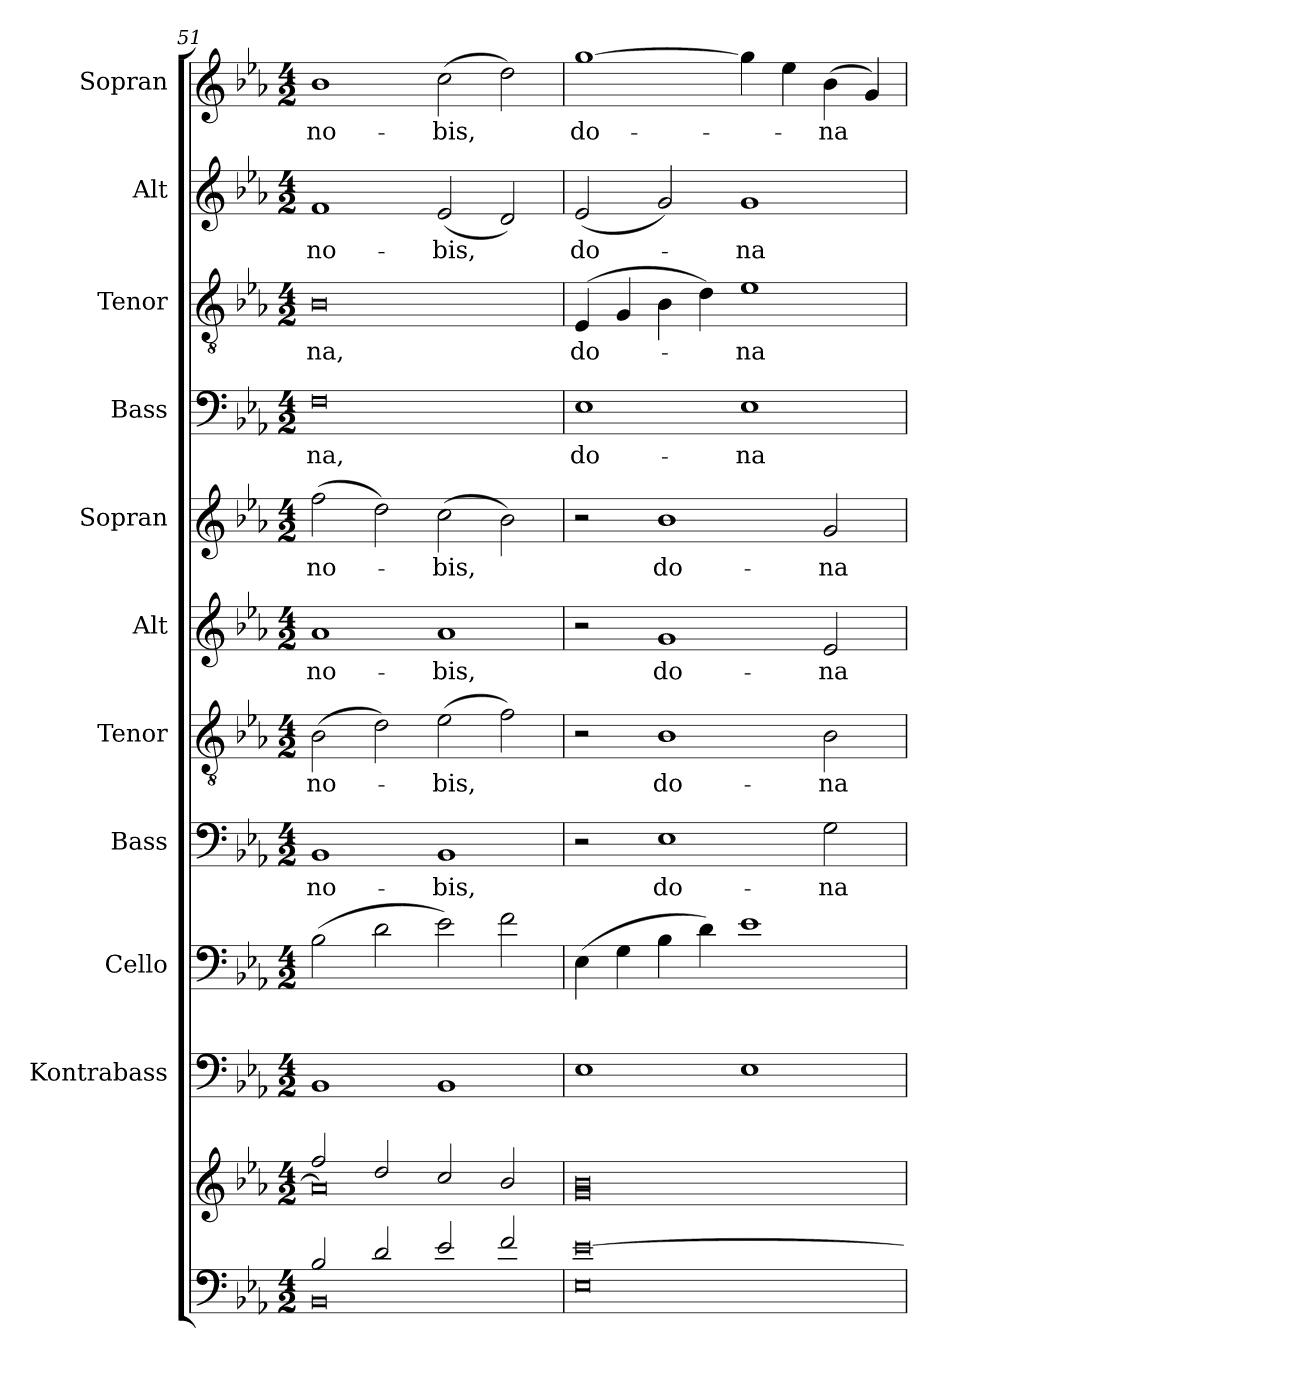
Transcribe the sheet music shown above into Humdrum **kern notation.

**kern	**kern	**kern	**kern	**kern	**text	**kern	**text	**kern	**text	**kern	**text	**kern	**text	**kern	**text	**kern	**text	**kern	**text
*part11	*part11	*part10	*part9	*part8	*part8	*part7	*part7	*part6	*part6	*part5	*part5	*part4	*part4	*part3	*part3	*part2	*part2	*part1	*part1
*staff12	*staff11	*staff10	*staff9	*staff8	*staff8	*staff7	*staff7	*staff6	*staff6	*staff5	*staff5	*staff4	*staff4	*staff3	*staff3	*staff2	*staff2	*staff1	*staff1
*	*	*I"Kontrabass	*I"Cello	*I"Bass	*	*I"Tenor	*	*I"Alt	*	*I"Sopran	*	*I"Bass	*	*I"Tenor	*	*I"Alt	*	*I"Sopran	*
*	*	*I'Kb.	*	*I'B.	*	*I'T.	*	*I'A.	*	*I'S.	*	*I'B.	*	*I'T.	*	*I'A.	*	*I'S.	*
!!LO:PB:g=z
*clefF4	*clefG2	*clefF4	*clefF4	*clefF4	*	*clefGv2	*	*clefG2	*	*clefG2	*	*clefF4	*	*clefGv2	*	*clefG2	*	*clefG2	*
*	*	*ITrd7c12	*	*	*	*	*	*	*	*	*	*	*	*	*	*	*	*	*
*k[b-e-a-]	*k[b-e-a-]	*k[b-e-a-]	*k[b-e-a-]	*k[b-e-a-]	*	*k[b-e-a-]	*	*k[b-e-a-]	*	*k[b-e-a-]	*	*k[b-e-a-]	*	*k[b-e-a-]	*	*k[b-e-a-]	*	*k[b-e-a-]	*
*E-:	*E-:	*E-:	*E-:	*E-:	*	*E-:	*	*E-:	*	*E-:	*	*E-:	*	*E-:	*	*E-:	*	*E-:	*
*M4/2	*M4/2	*M4/2	*M4/2	*M4/2	*	*M4/2	*	*M4/2	*	*M4/2	*	*M4/2	*	*M4/2	*	*M4/2	*	*M4/2	*
=51	=51	=51	=51	=51	=51	=51	=51	=51	=51	=51	=51	=51	=51	=51	=51	=51	=51	=51	=51
*^	*^	*	*	*	*	*	*	*	*	*	*	*	*	*	*	*	*	*	*
!	!	!	!	!	!	!	!LO:LY:b	!	!LO:LY:b	!	!LO:LY:b	!	!LO:LY:b	!	!LO:LY:b	!	!LO:LY:b	!	!LO:LY:b	!	!LO:LY:b
2B-/	0BB-	2ff/	0a-]	1BBB-	(>2B-\	1BB-	no-	(>2B-\	no-	1a-	no-	(>2ff\	no-	0F	-na,	0B-	-na,	1f	no-	1b-	no-
2d/	.	2dd/	.	.	2d\	.	.	2d\)	.	.	.	2dd\)	.	.	.	.	.	.	.	.	.
!	!	!	!	!	!	!	!LO:LY:b	!	!LO:LY:b	!	!LO:LY:b	!	!LO:LY:b	!	!	!	!	!	!LO:LY:b	!	!LO:LY:b
2e-/	.	2cc/	.	1BBB-	2e-\)	1BB-	-bis,	(>2e-\	-bis,	1a-	-bis,	(>2cc\	-bis,	.	.	.	.	(<2e-/	-bis,	(>2cc\	-bis,
2f/	.	2b-/	.	.	2f\	.	.	2f\)	.	.	.	2b-\)	.	.	.	.	.	2d/)	.	2dd\)	.
=52	=52	=52	=52	=52	=52	=52	=52	=52	=52	=52	=52	=52	=52	=52	=52	=52	=52	=52	=52	=52	=52
!	!	!	!	!	!	!	!	!	!	!	!	!	!	!	!LO:LY:b	!	!LO:LY:b	!	!LO:LY:b	!	!LO:LY:b
[>0e-	0E-	0b-	0g	1EE-	(>4E-\	2r	.	2r	.	2r	.	2r	.	1E-	do-	(4E-/	do-	(<2e-/	do-	[1gg	do-
.	.	.	.	.	4G\	.	.	.	.	.	.	.	.	.	.	4G/	.	.	.	.	.
!	!	!	!	!	!	!	!LO:LY:b	!	!LO:LY:b	!	!LO:LY:b	!	!LO:LY:b	!	!	!	!	!	!	!	!
.	.	.	.	.	4B-\	1E-	do-	1B-	do-	1g	do-	1b-	do-	.	.	4B-\	.	2g/)	.	.	.
.	.	.	.	.	4d\)	.	.	.	.	.	.	.	.	.	.	4d\)	.	.	.	.	.
!	!	!	!	!	!	!	!	!	!	!	!	!	!	!	!LO:LY:b	!	!LO:LY:b	!	!LO:LY:b	!	!
.	.	.	.	1EE-	1e-	.	.	.	.	.	.	.	.	1E-	-na	1e-	-na	1g	-na	4gg\]	.
.	.	.	.	.	.	.	.	.	.	.	.	.	.	.	.	.	.	.	.	4ee-\	.
!	!	!	!	!	!	!	!LO:LY:b	!	!LO:LY:b	!	!LO:LY:b	!	!LO:LY:b	!	!	!	!	!	!	!	!LO:LY:b
.	.	.	.	.	.	2G\	-na	2B-\	-na	2e-/	-na	2g/	-na	.	.	.	.	.	.	(>4b-\	-na
.	.	.	.	.	.	.	.	.	.	.	.	.	.	.	.	.	.	.	.	4g/)	.
*v	*v	*	*	*	*	*	*	*	*	*	*	*	*	*	*	*	*	*	*	*	*
*	*v	*v	*	*	*	*	*	*	*	*	*	*	*	*	*	*	*	*	*	*
=	=	=	=	=	=	=	=	=	=	=	=	=	=	=	=	=	=	=	=
*-	*-	*-	*-	*-	*-	*-	*-	*-	*-	*-	*-	*-	*-	*-	*-	*-	*-	*-	*-
